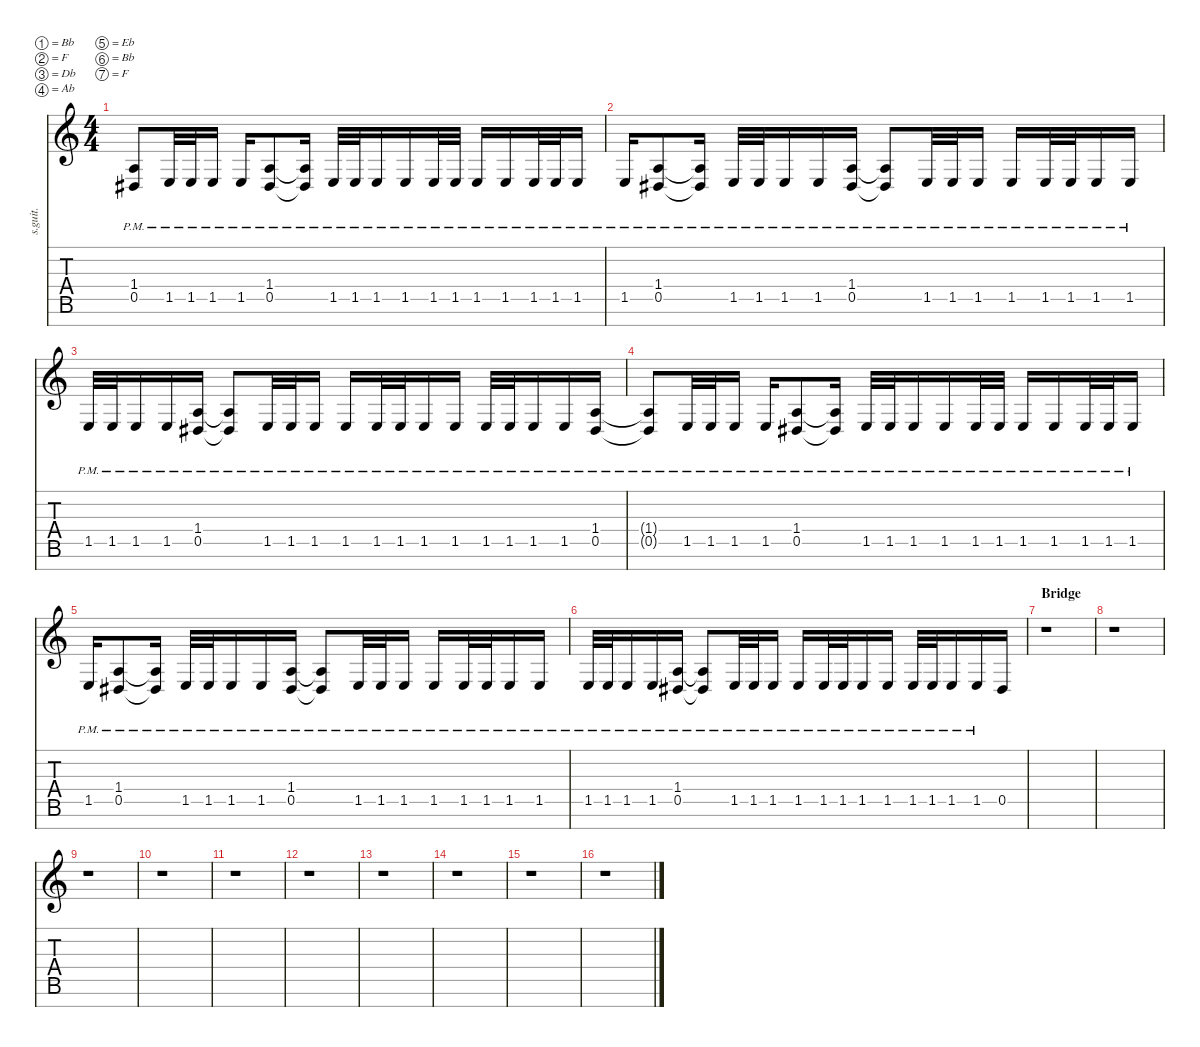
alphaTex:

\defaultSystemsLayout 4
\hideDynamics
\bracketExtendMode nobrackets
\track ("Fredrik Thordendal (Guitar 1)" "s.guit.") {instrument distortionguitar}
\staff {score tabs}
\tuning (Bb3 F3 Db3 Ab2 Eb2 Bb1 F1)
\ts (4 4)
\tempo (115 hide)
\clef g2
\ks c
(1.4{pm t} 0.5{pm t acc #}).8{lyrics (0 "") lyrics (1 "") lyrics (2 "") lyrics (3 "") lyrics (4 "") dy f} 1.5{pm}.32{lyrics (0 "") lyrics (1 "") lyrics (2 "") lyrics (3 "") lyrics (4 "")} 1.5{pm}.32{lyrics (0 "") lyrics (1 "") lyrics (2 "") lyrics (3 "") lyrics (4 "")} 1.5{pm}.16{lyrics (0 "") lyrics (1 "") lyrics (2 "") lyrics (3 "") lyrics (4 "")} 1.5{pm}.16{lyrics (0 "") lyrics (1 "") lyrics (2 "") lyrics (3 "") lyrics (4 "")} (1.4{pm} 0.5{pm acc #}).8{lyrics (0 "") lyrics (1 "") lyrics (2 "") lyrics (3 "") lyrics (4 "") dy mf} (1.4{pm t} 0.5{pm t acc #}).16{lyrics (0 "") lyrics (1 "") lyrics (2 "") lyrics (3 "") lyrics (4 "") dy f} 1.5{pm}.32{lyrics (0 "") lyrics (1 "") lyrics (2 "") lyrics (3 "") lyrics (4 "")} 1.5{pm}.32{lyrics (0 "") lyrics (1 "") lyrics (2 "") lyrics (3 "") lyrics (4 "")} 1.5{pm}.16{lyrics (0 "") lyrics (1 "") lyrics (2 "") lyrics (3 "") lyrics (4 "")} 1.5{pm}.16{lyrics (0 "") lyrics (1 "") lyrics (2 "") lyrics (3 "") lyrics (4 "")} 1.5{pm}.32{lyrics (0 "") lyrics (1 "") lyrics (2 "") lyrics (3 "") lyrics (4 "")} 1.5{pm}.32{lyrics (0 "") lyrics (1 "") lyrics (2 "") lyrics (3 "") lyrics (4 "")} 1.5{pm}.16{lyrics (0 "") lyrics (1 "") lyrics (2 "") lyrics (3 "") lyrics (4 "")} 1.5{pm}.16{lyrics (0 "") lyrics (1 "") lyrics (2 "") lyrics (3 "") lyrics (4 "")} 1.5{pm}.32{lyrics (0 "") lyrics (1 "") lyrics (2 "") lyrics (3 "") lyrics (4 "")} 1.5{pm}.32{lyrics (0 "") lyrics (1 "") lyrics (2 "") lyrics (3 "") lyrics (4 "")} 1.5{pm}.16{lyrics (0 "") lyrics (1 "") lyrics (2 "") lyrics (3 "") lyrics (4 "")} |
1.5{pm}.16{lyrics (0 "") lyrics (1 "") lyrics (2 "") lyrics (3 "") lyrics (4 "")} (1.4{pm} 0.5{pm acc #}).8{lyrics (0 "") lyrics (1 "") lyrics (2 "") lyrics (3 "") lyrics (4 "") dy mf} (1.4{pm t} 0.5{pm t acc #}).16{lyrics (0 "") lyrics (1 "") lyrics (2 "") lyrics (3 "") lyrics (4 "") dy f} 1.5{pm}.32{lyrics (0 "") lyrics (1 "") lyrics (2 "") lyrics (3 "") lyrics (4 "")} 1.5{pm}.32{lyrics (0 "") lyrics (1 "") lyrics (2 "") lyrics (3 "") lyrics (4 "")} 1.5{pm}.16{lyrics (0 "") lyrics (1 "") lyrics (2 "") lyrics (3 "") lyrics (4 "")} 1.5{pm}.16{lyrics (0 "") lyrics (1 "") lyrics (2 "") lyrics (3 "") lyrics (4 "")} (1.4{pm} 0.5{pm acc #}).16{lyrics (0 "") lyrics (1 "") lyrics (2 "") lyrics (3 "") lyrics (4 "") dy mf} (1.4{pm t} 0.5{pm t acc #}).8{lyrics (0 "") lyrics (1 "") lyrics (2 "") lyrics (3 "") lyrics (4 "") dy f} 1.5{pm}.32{lyrics (0 "") lyrics (1 "") lyrics (2 "") lyrics (3 "") lyrics (4 "")} 1.5{pm}.32{lyrics (0 "") lyrics (1 "") lyrics (2 "") lyrics (3 "") lyrics (4 "")} 1.5{pm}.16{lyrics (0 "") lyrics (1 "") lyrics (2 "") lyrics (3 "") lyrics (4 "")} 1.5{pm}.16{lyrics (0 "") lyrics (1 "") lyrics (2 "") lyrics (3 "") lyrics (4 "")} 1.5{pm}.32{lyrics (0 "") lyrics (1 "") lyrics (2 "") lyrics (3 "") lyrics (4 "")} 1.5{pm}.32{lyrics (0 "") lyrics (1 "") lyrics (2 "") lyrics (3 "") lyrics (4 "")} 1.5{pm}.16{lyrics (0 "") lyrics (1 "") lyrics (2 "") lyrics (3 "") lyrics (4 "")} 1.5{pm}.16{lyrics (0 "") lyrics (1 "") lyrics (2 "") lyrics (3 "") lyrics (4 "")} |
1.5{pm}.32{lyrics (0 "") lyrics (1 "") lyrics (2 "") lyrics (3 "") lyrics (4 "")} 1.5{pm}.32{lyrics (0 "") lyrics (1 "") lyrics (2 "") lyrics (3 "") lyrics (4 "")} 1.5{pm}.16{lyrics (0 "") lyrics (1 "") lyrics (2 "") lyrics (3 "") lyrics (4 "")} 1.5{pm}.16{lyrics (0 "") lyrics (1 "") lyrics (2 "") lyrics (3 "") lyrics (4 "")} (1.4{pm} 0.5{pm acc #}).16{lyrics (0 "") lyrics (1 "") lyrics (2 "") lyrics (3 "") lyrics (4 "") dy mf} (1.4{pm t} 0.5{pm t acc #}).8{lyrics (0 "") lyrics (1 "") lyrics (2 "") lyrics (3 "") lyrics (4 "") dy f} 1.5{pm}.32{lyrics (0 "") lyrics (1 "") lyrics (2 "") lyrics (3 "") lyrics (4 "")} 1.5{pm}.32{lyrics (0 "") lyrics (1 "") lyrics (2 "") lyrics (3 "") lyrics (4 "")} 1.5{pm}.16{lyrics (0 "") lyrics (1 "") lyrics (2 "") lyrics (3 "") lyrics (4 "")} 1.5{pm}.16{lyrics (0 "") lyrics (1 "") lyrics (2 "") lyrics (3 "") lyrics (4 "")} 1.5{pm}.32{lyrics (0 "") lyrics (1 "") lyrics (2 "") lyrics (3 "") lyrics (4 "")} 1.5{pm}.32{lyrics (0 "") lyrics (1 "") lyrics (2 "") lyrics (3 "") lyrics (4 "")} 1.5{pm}.16{lyrics (0 "") lyrics (1 "") lyrics (2 "") lyrics (3 "") lyrics (4 "")} 1.5{pm}.16{lyrics (0 "") lyrics (1 "") lyrics (2 "") lyrics (3 "") lyrics (4 "")} 1.5{pm}.32{lyrics (0 "") lyrics (1 "") lyrics (2 "") lyrics (3 "") lyrics (4 "")} 1.5{pm}.32{lyrics (0 "") lyrics (1 "") lyrics (2 "") lyrics (3 "") lyrics (4 "")} 1.5{pm}.16{lyrics (0 "") lyrics (1 "") lyrics (2 "") lyrics (3 "") lyrics (4 "")} 1.5{pm}.16{lyrics (0 "") lyrics (1 "") lyrics (2 "") lyrics (3 "") lyrics (4 "")} (1.4{pm} 0.5{pm acc #}).16{lyrics (0 "") lyrics (1 "") lyrics (2 "") lyrics (3 "") lyrics (4 "") dy mf} |
(1.4{pm t} 0.5{pm t acc #}).8{lyrics (0 "") lyrics (1 "") lyrics (2 "") lyrics (3 "") lyrics (4 "") dy f} 1.5{pm}.32{lyrics (0 "") lyrics (1 "") lyrics (2 "") lyrics (3 "") lyrics (4 "")} 1.5{pm}.32{lyrics (0 "") lyrics (1 "") lyrics (2 "") lyrics (3 "") lyrics (4 "")} 1.5{pm}.16{lyrics (0 "") lyrics (1 "") lyrics (2 "") lyrics (3 "") lyrics (4 "")} 1.5{pm}.16{lyrics (0 "") lyrics (1 "") lyrics (2 "") lyrics (3 "") lyrics (4 "")} (1.4{pm} 0.5{pm acc #}).8{lyrics (0 "") lyrics (1 "") lyrics (2 "") lyrics (3 "") lyrics (4 "") dy mf} (1.4{pm t} 0.5{pm t acc #}).16{lyrics (0 "") lyrics (1 "") lyrics (2 "") lyrics (3 "") lyrics (4 "") dy f} 1.5{pm}.32{lyrics (0 "") lyrics (1 "") lyrics (2 "") lyrics (3 "") lyrics (4 "")} 1.5{pm}.32{lyrics (0 "") lyrics (1 "") lyrics (2 "") lyrics (3 "") lyrics (4 "")} 1.5{pm}.16{lyrics (0 "") lyrics (1 "") lyrics (2 "") lyrics (3 "") lyrics (4 "")} 1.5{pm}.16{lyrics (0 "") lyrics (1 "") lyrics (2 "") lyrics (3 "") lyrics (4 "")} 1.5{pm}.32{lyrics (0 "") lyrics (1 "") lyrics (2 "") lyrics (3 "") lyrics (4 "")} 1.5{pm}.32{lyrics (0 "") lyrics (1 "") lyrics (2 "") lyrics (3 "") lyrics (4 "")} 1.5{pm}.16{lyrics (0 "") lyrics (1 "") lyrics (2 "") lyrics (3 "") lyrics (4 "")} 1.5{pm}.16{lyrics (0 "") lyrics (1 "") lyrics (2 "") lyrics (3 "") lyrics (4 "")} 1.5{pm}.32{lyrics (0 "") lyrics (1 "") lyrics (2 "") lyrics (3 "") lyrics (4 "")} 1.5{pm}.32{lyrics (0 "") lyrics (1 "") lyrics (2 "") lyrics (3 "") lyrics (4 "")} 1.5{pm}.16{lyrics (0 "") lyrics (1 "") lyrics (2 "") lyrics (3 "") lyrics (4 "")} |
1.5{pm}.16{lyrics (0 "") lyrics (1 "") lyrics (2 "") lyrics (3 "") lyrics (4 "")} (1.4{pm} 0.5{pm acc #}).8{lyrics (0 "") lyrics (1 "") lyrics (2 "") lyrics (3 "") lyrics (4 "") dy mf} (1.4{pm t} 0.5{pm t acc #}).16{lyrics (0 "") lyrics (1 "") lyrics (2 "") lyrics (3 "") lyrics (4 "") dy f} 1.5{pm}.32{lyrics (0 "") lyrics (1 "") lyrics (2 "") lyrics (3 "") lyrics (4 "")} 1.5{pm}.32{lyrics (0 "") lyrics (1 "") lyrics (2 "") lyrics (3 "") lyrics (4 "")} 1.5{pm}.16{lyrics (0 "") lyrics (1 "") lyrics (2 "") lyrics (3 "") lyrics (4 "")} 1.5{pm}.16{lyrics (0 "") lyrics (1 "") lyrics (2 "") lyrics (3 "") lyrics (4 "")} (1.4{pm} 0.5{pm acc #}).16{lyrics (0 "") lyrics (1 "") lyrics (2 "") lyrics (3 "") lyrics (4 "") dy mf} (1.4{pm t} 0.5{pm t acc #}).8{lyrics (0 "") lyrics (1 "") lyrics (2 "") lyrics (3 "") lyrics (4 "") dy f} 1.5{pm}.32{lyrics (0 "") lyrics (1 "") lyrics (2 "") lyrics (3 "") lyrics (4 "")} 1.5{pm}.32{lyrics (0 "") lyrics (1 "") lyrics (2 "") lyrics (3 "") lyrics (4 "")} 1.5{pm}.16{lyrics (0 "") lyrics (1 "") lyrics (2 "") lyrics (3 "") lyrics (4 "")} 1.5{pm}.16{lyrics (0 "") lyrics (1 "") lyrics (2 "") lyrics (3 "") lyrics (4 "")} 1.5{pm}.32{lyrics (0 "") lyrics (1 "") lyrics (2 "") lyrics (3 "") lyrics (4 "")} 1.5{pm}.32{lyrics (0 "") lyrics (1 "") lyrics (2 "") lyrics (3 "") lyrics (4 "")} 1.5{pm}.16{lyrics (0 "") lyrics (1 "") lyrics (2 "") lyrics (3 "") lyrics (4 "")} 1.5{pm}.16{lyrics (0 "") lyrics (1 "") lyrics (2 "") lyrics (3 "") lyrics (4 "")} |
1.5{pm}.32{lyrics (0 "") lyrics (1 "") lyrics (2 "") lyrics (3 "") lyrics (4 "")} 1.5{pm}.32{lyrics (0 "") lyrics (1 "") lyrics (2 "") lyrics (3 "") lyrics (4 "")} 1.5{pm}.16{lyrics (0 "") lyrics (1 "") lyrics (2 "") lyrics (3 "") lyrics (4 "")} 1.5{pm}.16{lyrics (0 "") lyrics (1 "") lyrics (2 "") lyrics (3 "") lyrics (4 "")} (1.4{pm} 0.5{pm acc #}).16{lyrics (0 "") lyrics (1 "") lyrics (2 "") lyrics (3 "") lyrics (4 "") dy mf} (1.4{pm t} 0.5{pm t acc #}).8{lyrics (0 "") lyrics (1 "") lyrics (2 "") lyrics (3 "") lyrics (4 "") dy f} 1.5{pm}.32{lyrics (0 "") lyrics (1 "") lyrics (2 "") lyrics (3 "") lyrics (4 "")} 1.5{pm}.32{lyrics (0 "") lyrics (1 "") lyrics (2 "") lyrics (3 "") lyrics (4 "")} 1.5{pm}.16{lyrics (0 "") lyrics (1 "") lyrics (2 "") lyrics (3 "") lyrics (4 "")} 1.5{pm}.16{lyrics (0 "") lyrics (1 "") lyrics (2 "") lyrics (3 "") lyrics (4 "")} 1.5{pm}.32{lyrics (0 "") lyrics (1 "") lyrics (2 "") lyrics (3 "") lyrics (4 "")} 1.5{pm}.32{lyrics (0 "") lyrics (1 "") lyrics (2 "") lyrics (3 "") lyrics (4 "")} 1.5{pm}.16{lyrics (0 "") lyrics (1 "") lyrics (2 "") lyrics (3 "") lyrics (4 "")} 1.5{pm}.16{lyrics (0 "") lyrics (1 "") lyrics (2 "") lyrics (3 "") lyrics (4 "")} 1.5{pm}.32{lyrics (0 "") lyrics (1 "") lyrics (2 "") lyrics (3 "") lyrics (4 "")} 1.5{pm}.32{lyrics (0 "") lyrics (1 "") lyrics (2 "") lyrics (3 "") lyrics (4 "")} 1.5{pm}.16{lyrics (0 "") lyrics (1 "") lyrics (2 "") lyrics (3 "") lyrics (4 "")} 1.5{pm}.16{lyrics (0 "") lyrics (1 "") lyrics (2 "") lyrics (3 "") lyrics (4 "")} 0.5{acc #}.16{lyrics (0 "") lyrics (1 "") lyrics (2 "") lyrics (3 "") lyrics (4 "")} |
\section ("" "Bridge")
r.1 |
r.1 |
r.1 |
r.1 |
r.1 |
r.1 |
r.1 |
r.1 |
r.1 |
r.1
